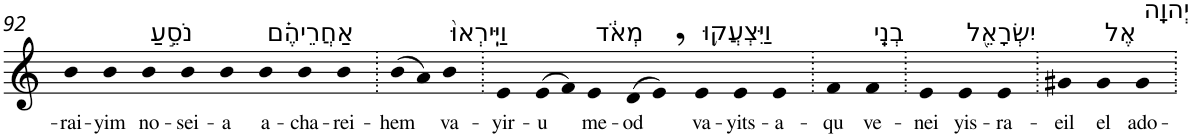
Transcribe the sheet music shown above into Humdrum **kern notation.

**kern	**text
*part1	*part1
*staff1	*staff1
*I"Piano	*
*I'Pno	*
!!LO:PB:g=z
*clefG2	*
*k[]	*
=92	=92
!	!LO:LY:b
4b	-rai-
!	!LO:LY:b
4b	-yim
!LO:TX:a:t=נֹסֵ֣עַ	!
!	!LO:LY:b
4b	no-
!	!LO:LY:b
4b	-sei-
!	!LO:LY:b
4b	-a
!LO:TX:a:t=אַחֲרֵיהֶ֗ם	!
!	!LO:LY:b
4b	a-
!	!LO:LY:b
4b	-cha-
!	!LO:LY:b
4b	-rei-
=93.	=93.
!	!LO:LY:b
(>8b	-hem
8a)	.
!LO:TX:a:t=וַיִּֽירְאוּ֙	!
!	!LO:LY:b
4b	va-
=94.	=94.
!	!LO:LY:b
4e	-yir-
!	!LO:LY:b
(>8e	-u
8f)	.
!LO:TX:a:t=מְאֹ֔ד	!
!	!LO:LY:b
4e	me-
!	!LO:LY:b
(>8d	-od
8e,)	.
!LO:TX:a:t=וַיִּצְעֲק֥וּ	!
!	!LO:LY:b
4e	va-
!	!LO:LY:b
4e	-yits-
!	!LO:LY:b
4e	-a-
=95.	=95.
!	!LO:LY:b
4f	-qu
!LO:TX:a:t=בְנֵֽי	!
!	!LO:LY:b
4f	ve-
=96.	=96.
!	!LO:LY:b
4e	-nei
!LO:TX:a:t=יִשְׂרָאֵ֖ל	!
!	!LO:LY:b
4e	yis-
!	!LO:LY:b
4e	-ra-
=97.	=97.
!	!LO:LY:b
4g#X	-eil
!LO:TX:a:t=אֶל	!
!	!LO:LY:b
4g#	el
!LO:TX:a:t=יְהוָֽה	!
!	!LO:LY:b
4g#	ado-
=.	=.
*-	*-
